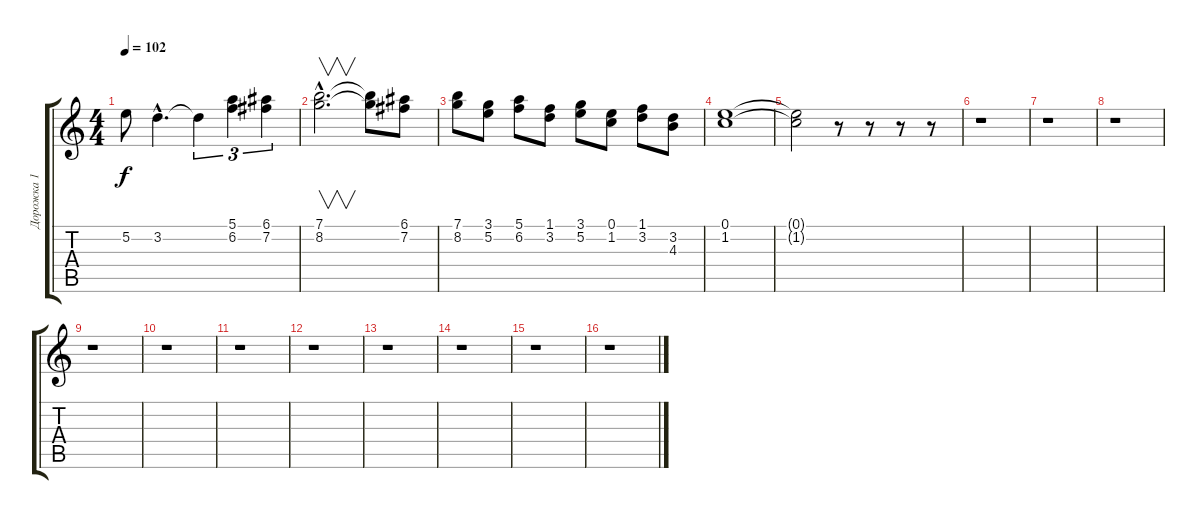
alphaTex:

\track ("Дорожка 1" "Дорожка 1") {instrument acousticguitarsteel}
\staff {score tabs}
\tuning (E4 B3 G3 D3 A2 E2) {hide}
\ts (4 4)
\tempo 102
\clef g2
\ks c
5.2{t}.8{dy f} 3.2{hac}.4{d} 3.2{t}.4{tu (3 2)} (5.1 6.2).4{tu (3 2)} (6.1 7.2).4{tu (3 2)} |
(7.1{hac} 8.2{hac}).2{v d} (7.1{t} 8.2{t}).8 (6.1 7.2).8 |
(7.1 8.2).8 (3.1 5.2).8 (5.1 6.2).8 (1.1 3.2).8 (3.1 5.2).8 (0.1 1.2).8 (1.1 3.2).8 (3.2 4.3).8 |
(0.1 1.2).1 |
(0.1{t} 1.2{t}).2 r.8 r.8 r.8 r.8 |
r.1 |
r.1 |
r.1 |
r.1 |
r.1 |
r.1 |
r.1 |
r.1 |
r.1 |
r.1 |
r.1
